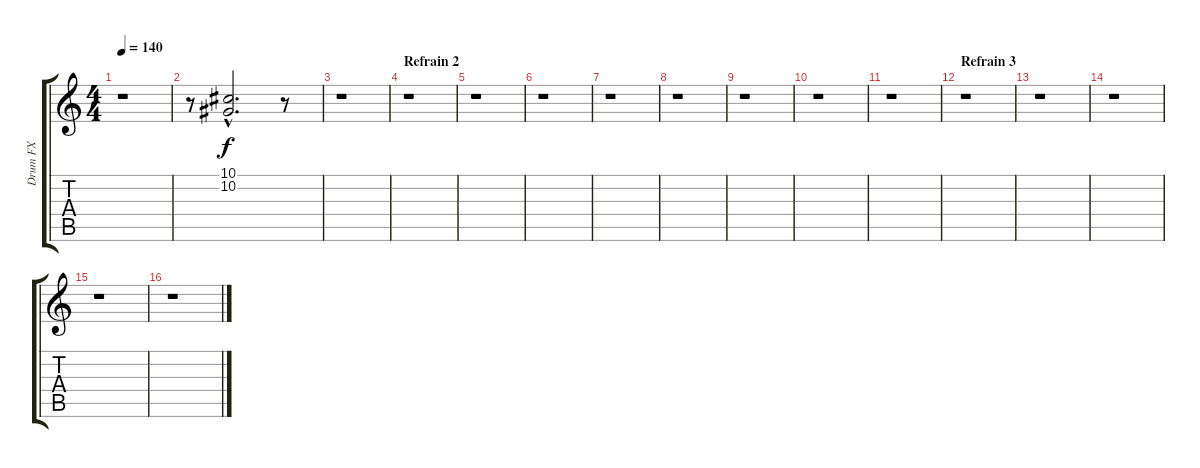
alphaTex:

\track ("Drum FX" "Drum FX") {instrument reversecymbal}
\staff {score tabs}
\tuning (Eb4 Bb3 Gb3 Db3 Ab2 Eb2) {hide}
\ts (4 4)
\tempo 140
\clef g2
\ks c
r.1{dy f} |
r.8 (10.1{hac} 10.2{hac}).2{d} r.8 |
r.1 |
\section ("" "Refrain 2")
r.1 |
r.1 |
r.1 |
r.1 |
r.1 |
r.1 |
r.1 |
r.1 |
\section ("" "Refrain 3")
r.1 |
r.1 |
r.1 |
r.1 |
r.1
